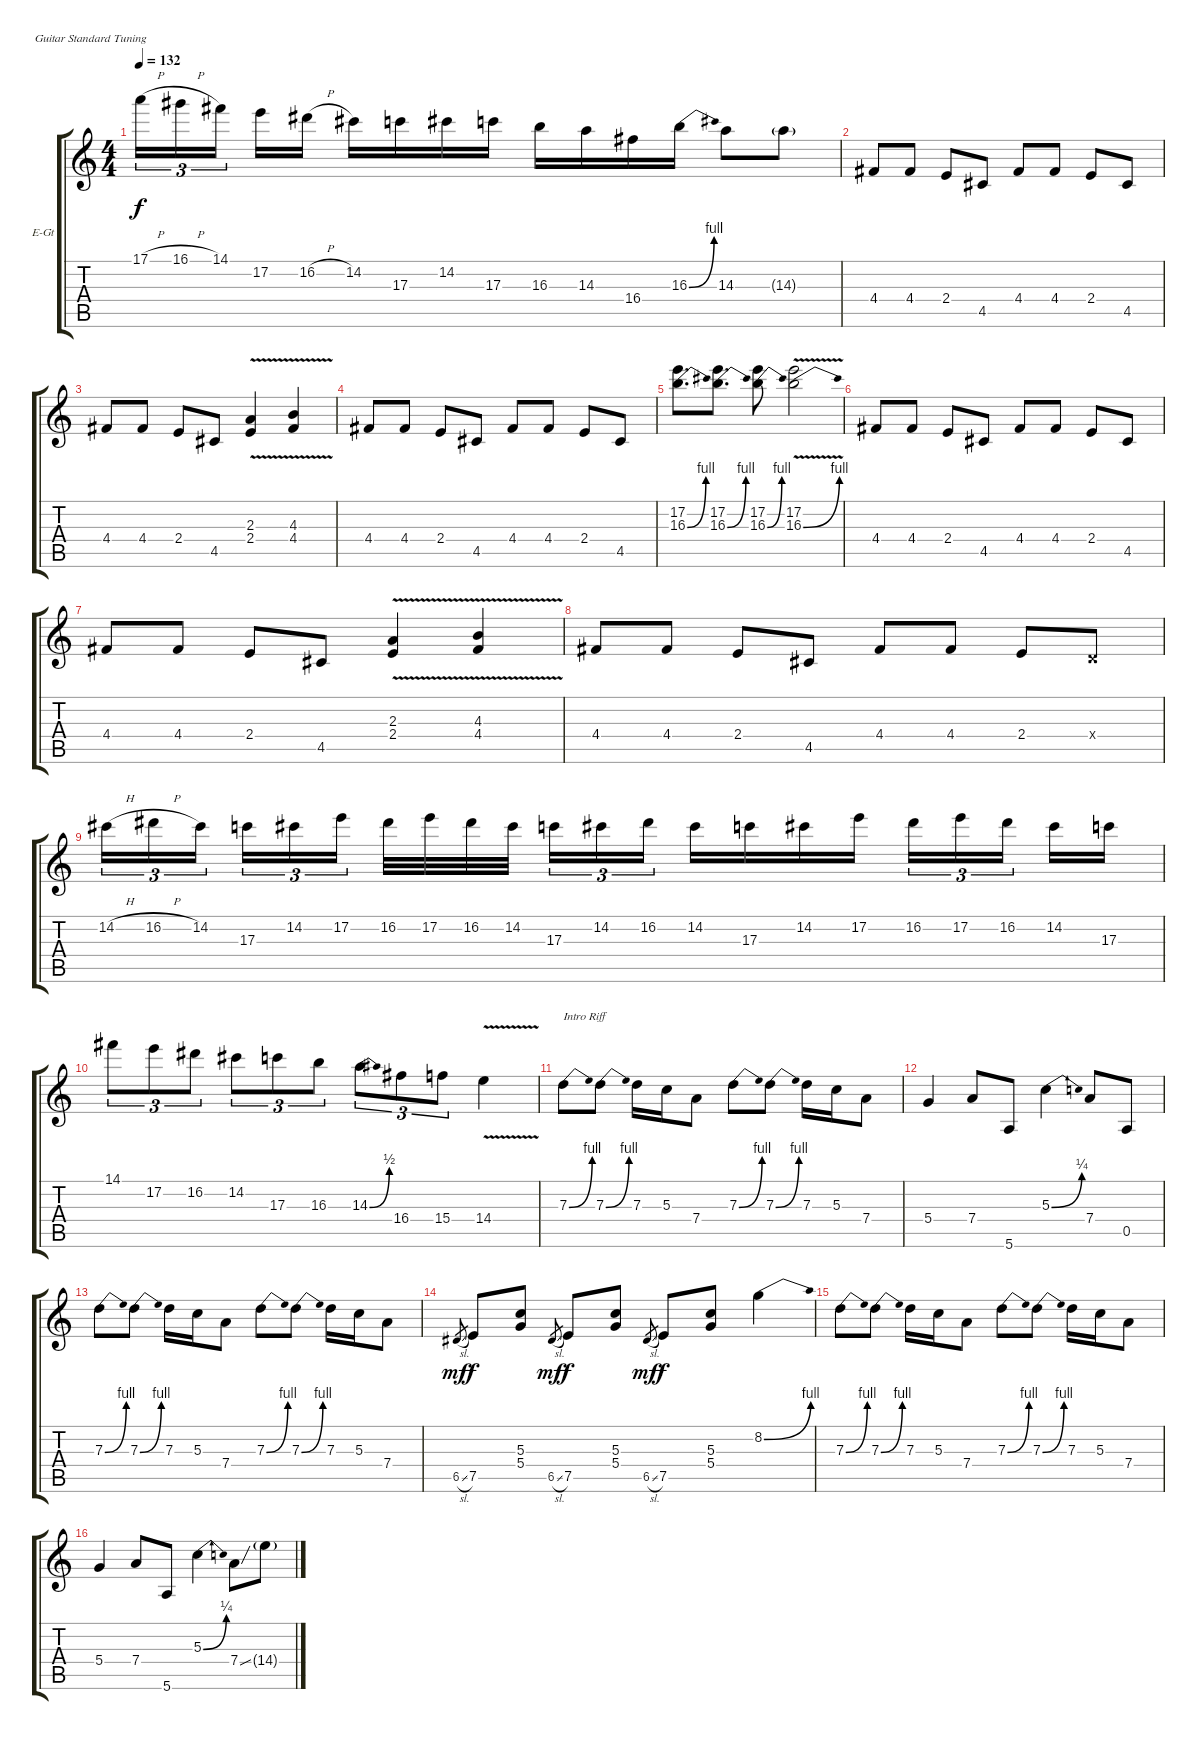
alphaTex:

\bracketExtendMode groupsimilarinstruments
\firstSystemTrackNameOrientation horizontal
\otherSystemsTrackNameOrientation horizontal
\track ("Paul" "E-Gt") {instrument distortionguitar}
\staff {score tabs}
\tuning (E4 B3 G3 D3 A2 E2)
\ts (4 4)
\tempo 132
\clef g2
\ks c
17.1{h}.16{tu (3 2) dy f} 16.1{h}.16{tu (3 2)} 14.1.16{tu (3 2)} 17.2.16 16.2{h}.16 14.2.16 17.3.16 14.2.16 17.3.16 16.3.16 14.3.16 16.4.16 16.3{be (bend 0 0 60 4)}.16 14.3.8 14.3{g}.8 |
4.4.8 4.4.8 2.4.8 4.5.8 4.4.8 4.4.8 2.4.8 4.5.8 |
4.4.8 4.4.8 2.4.8 4.5.8 (2.3{v} 2.4{v}).4 (4.3{v} 4.4{v}).4 |
4.4.8 4.4.8 2.4.8 4.5.8 4.4.8 4.4.8 2.4.8 4.5.8 |
(17.2 16.3{be (bend 0 0 60 4)}).8{d} (17.2 16.3{be (bend 0 0 60 4)}).8{d} (17.2 16.3{be (bend 0 0 60 4)}).8 (17.2{v} 16.3{be (bend 0 0 60 4)}).2 |
4.4.8 4.4.8 2.4.8 4.5.8 4.4.8 4.4.8 2.4.8 4.5.8 |
4.4.8 4.4.8 2.4.8 4.5.8 (2.3{v} 2.4{v}).4 (4.3{v} 4.4{v}).4 |
4.4.8 4.4.8 2.4.8 4.5.8 4.4.8 4.4.8 2.4.8 0.4{x}.8 |
14.2{h}.16{tu (3 2)} 16.2{h}.16{tu (3 2)} 14.2.16{tu (3 2)} 17.3.16{tu (3 2)} 14.2.16{tu (3 2)} 17.2.16{tu (3 2)} 16.2.32 17.2.32 16.2.32 14.2.32 17.3.16{tu (3 2)} 14.2.16{tu (3 2)} 16.2.16{tu (3 2)} 14.2.16 17.3.16 14.2.16 17.2.16 16.2.16{tu (3 2)} 17.2.16{tu (3 2)} 16.2.16{tu (3 2)} 14.2.16 17.3.16 |
14.1.8{tu (3 2)} 17.2.8{tu (3 2)} 16.2.8{tu (3 2)} 14.2.8{tu (3 2)} 17.3.8{tu (3 2)} 16.3.8{tu (3 2)} 14.3{be (bend 0 0 60 2)}.8{tu (3 2)} 16.4.8{tu (3 2)} 15.4.8{tu (3 2)} 14.4{v}.4 |
7.3{be (bend 0 0 60 4)}.8{txt "Intro Riff"} 7.3{be (bend 0 0 60 4)}.8 7.3.16 5.3.16 7.4.8 7.3{be (bend 0 0 60 4)}.8 7.3{be (bend 0 0 60 4)}.8 7.3.16 5.3.16 7.4.8 |
5.4.4 7.4.8 5.6.8 5.3{be (bend 0 0 60 1)}.4 7.4.8 0.5.8 |
7.3{be (bend 0 0 60 4)}.8 7.3{be (bend 0 0 60 4)}.8 7.3.16 5.3.16 7.4.8 7.3{be (bend 0 0 60 4)}.8 7.3{be (bend 0 0 60 4)}.8 7.3.16 5.3.16 7.4.8 |
6.5{sl}.8{gr dy mf} 7.5.8{dy f} (5.3 5.4).8 6.5{sl}.8{gr dy mf} 7.5.8{dy f} (5.3 5.4).8 6.5{sl}.8{gr dy mf} 7.5.8{dy f} (5.3 5.4).8 8.2{be (bend 0 0 60 4)}.4 |
7.3{be (bend 0 0 60 4)}.8 7.3{be (bend 0 0 60 4)}.8 7.3.16 5.3.16 7.4.8 7.3{be (bend 0 0 60 4)}.8 7.3{be (bend 0 0 60 4)}.8 7.3.16 5.3.16 7.4.8 |
5.4.4 7.4.8 5.6.8 5.3{be (bend 0 0 60 1)}.4 7.4{ss}.8 14.4{g}.8
